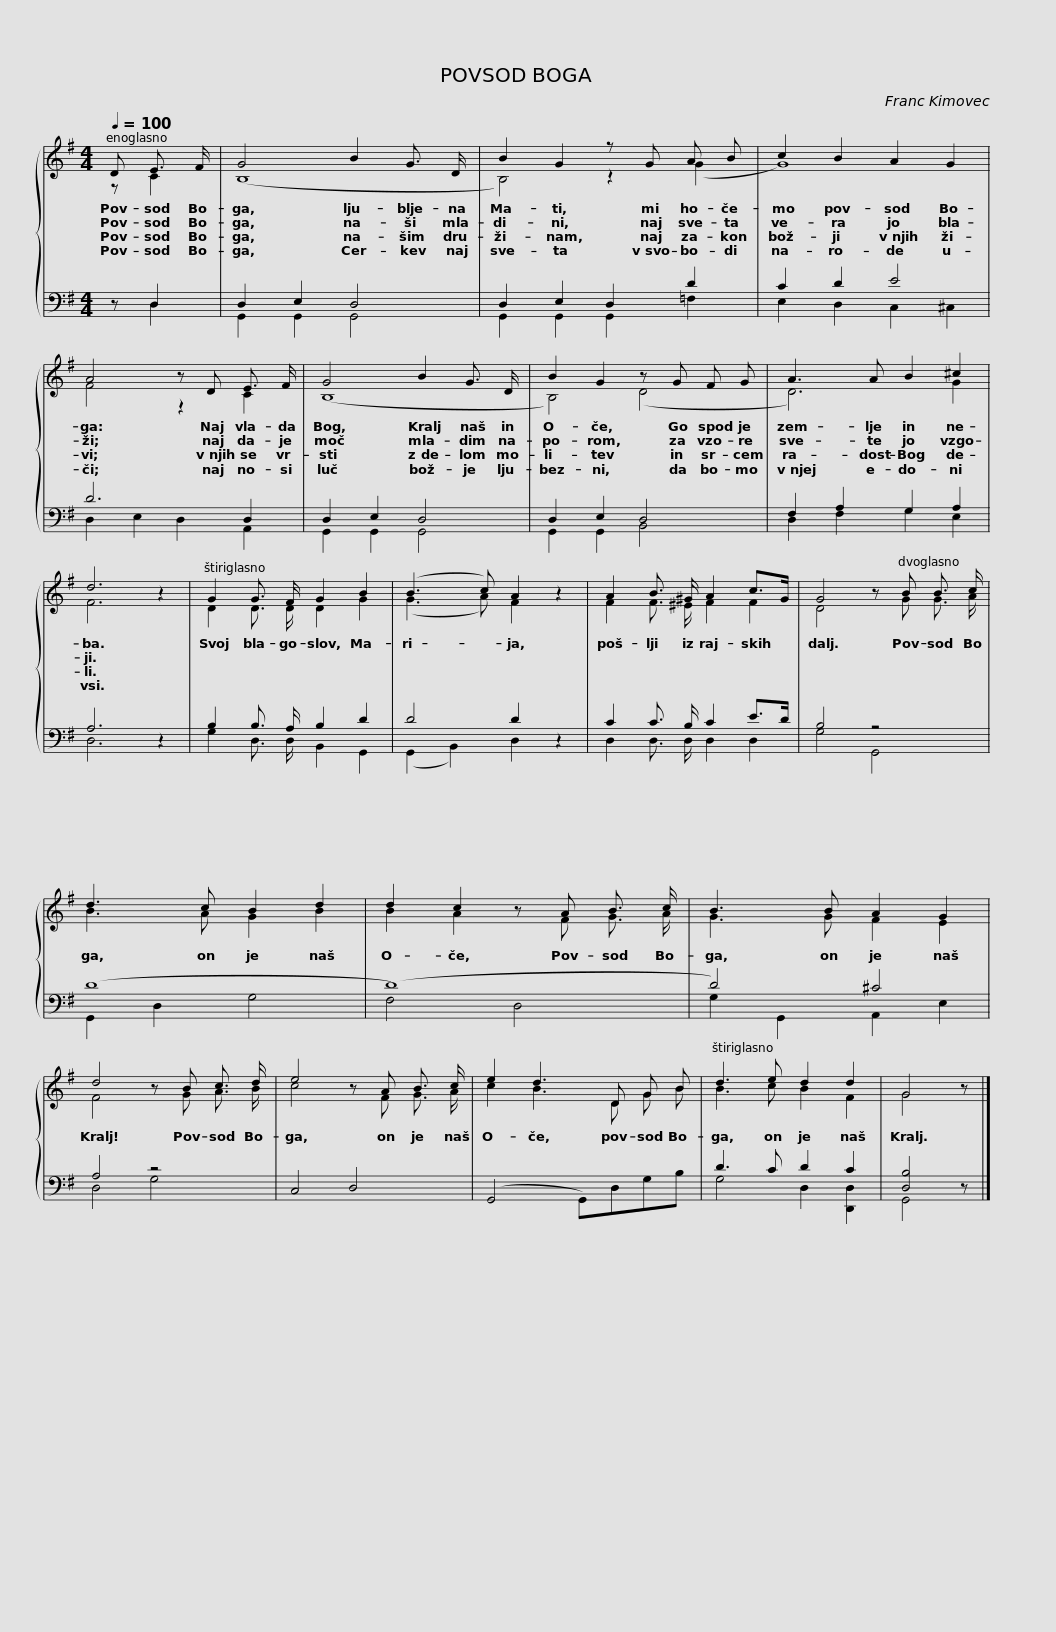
X:1
%%score { ( 1 2 ) | ( 3 4 ) }
L:1/8
Q:1/4=100
M:4/4
I:linebreak $
K:G
V:1 treble
V:2 treble
V:3 bass
V:4 bass
V:1
 D E3/2 F/ | G4 B2 G3/2 D/ | B2 G2 z G A B | c2 B2 A2 G2 |$ A4 z D E3/2 F/ | %5
 G4 B2 G3/2 D/ | B2 G2 z G F G | A3 A B2 ^c2 | d6 z2 |$ G2 G3/2 F/ G2 B2 | %10
 (B3 c) A2 z2 | A2 B3/2 ^G/ A2 c>G | G4 z B B3/2 c/ | d3 c B2 d2 |$ d2 c2 z A B3/2 c/ | %15
 B3 B A2 G2 | d4 z B c3/2 d/ | e4 z A B3/2 c/ | e2 d3 D G B |$ d3 e d2 d2 | %20
 G4 z |] %21
V:2
 z C2 | (B,8 | B,4) z2 (G2 | G8) |$ F4 z2 C2 | %5
 (B,8 | B,4) (D4 | D6) G2 | F6 z2 |$ D2 D3/2 D/ D2 G2 | %10
 (G3 A) F2 z2 | F2 F3/2 ^E/ F2 F2 | D4 z G G3/2 A/ | B3 A G2 B2 |$ B2 A2 z F G3/2 A/ | %15
 G3 G F2 E2 | F4 z G A3/2 B/ | c4 z F G3/2 A/ | c2 B3 D G B |$ B3 c B2 F2 | %20
 G4 z |] %21
V:3
 z D,2 | D,2 E,2 D,4 | D,2 E,2 D,2 D2 | C2 D2 E4 |$ D6 D,2 | %5
 D,2 E,2 D,4 | D,2 E,2 D,4 | F,2 A,2 G,2 A,2 | A,6 z2 |$ B,2 B,3/2 A,/ B,2 D2 | %10
 D4 D2 z2 | C2 C3/2 B,/ C2 E>D | B,4 z4 | (D8 |$ (D8) | %15
 D4) ^C4 | A,4 z4 | C,4 D,4 | (G,,4 G,,)D,G,B, |$ D3 C D2 C2 | %20
 [D,B,]4 z |] %21
V:4
 z D,2 | G,,2 G,,2 G,,4 | G,,2 G,,2 G,,2 =F,2 | E,2 D,2 C,2 ^C,2 |$ D,2 E,2 D,2 A,,2 | %5
 G,,2 G,,2 G,,4 | G,,2 G,,2 B,,4 | D,2 F,2 G,2 E,2 | D,6 z2 |$ G,2 D,3/2 D,/ B,,2 G,,2 | %10
 (G,,2 B,,2) D,2 z2 | D,2 D,3/2 D,/ D,2 D,2 | G,4 G,,4 | G,,2 D,2 G,4 |$ F,4 D,4 | %15
 G,2 G,,2 A,,2 E,2 | D,4 G,4 | x8 | x8 |$ G,4 D,2 [D,,D,]2 | %20
 G,,4 z |] %21
